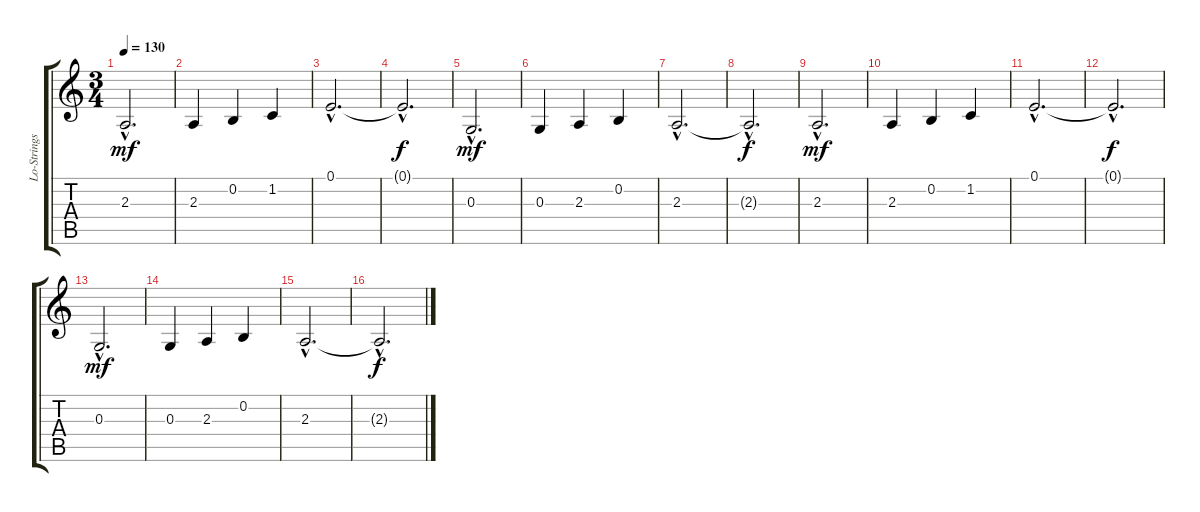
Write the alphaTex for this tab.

\track ("Lo-Strings" "Lo-Strings") {instrument stringensemble1}
\staff {score tabs}
\tuning (E4 B3 G3 D3 A2 E2) {hide}
\ts (3 4)
\tempo 130
\clef g2
\ks c
2.3{hac}.2{d dy mf} |
2.3.4 0.2.4 1.2.4 |
0.1{hac}.2{d} |
0.1{hac t}.2{d dy f} |
0.3{hac}.2{d dy mf} |
0.3.4 2.3.4 0.2.4 |
2.3{hac}.2{d} |
2.3{hac t}.2{d dy f} |
2.3{hac}.2{d dy mf} |
2.3.4 0.2.4 1.2.4 |
0.1{hac}.2{d} |
0.1{hac t}.2{d dy f} |
0.3{hac}.2{d dy mf} |
0.3.4 2.3.4 0.2.4 |
2.3{hac}.2{d} |
2.3{hac t}.2{d dy f}
